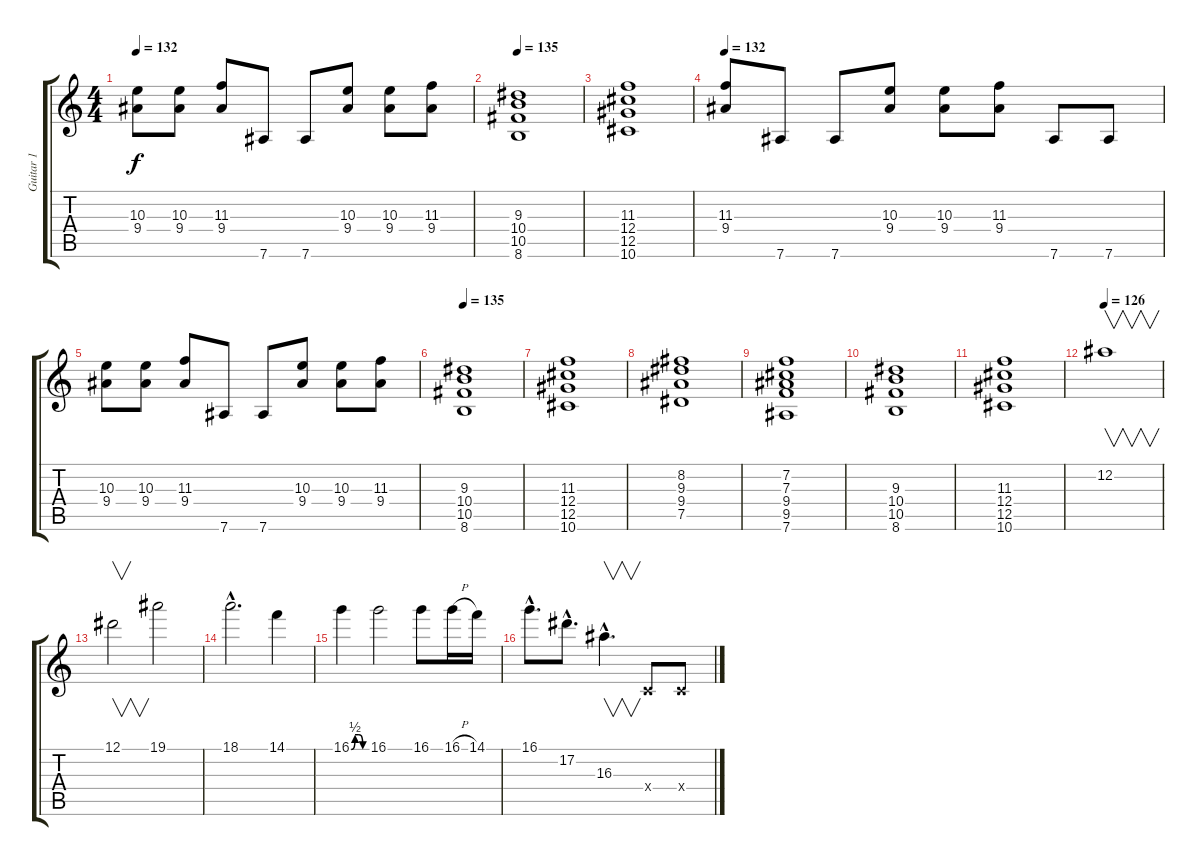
\track ("Guitar 1" "Guitar 1") {instrument distortionguitar}
\staff {score tabs}
\tuning (Eb4 Bb3 Gb3 Db3 Ab2 Eb2) {hide}
\ts (4 4)
\tempo 132
\clef g2
\ks c
(10.3 9.4).8{dy f} (10.3 9.4).8 (11.3 9.4).8 7.6.8 7.6.8 (10.3 9.4).8 (10.3 9.4).8 (11.3 9.4).8 |
\tempo 135
(9.3 10.4 10.5 8.6).1 |
(11.3 12.4 12.5 10.6).1 |
\tempo 132
(11.3 9.4).8 7.6.8 7.6.8 (10.3 9.4).8 (10.3 9.4).8 (11.3 9.4).8 7.6.8 7.6.8 |
(10.3 9.4).8 (10.3 9.4).8 (11.3 9.4).8 7.6.8 7.6.8 (10.3 9.4).8 (10.3 9.4).8 (11.3 9.4).8 |
\tempo 135
(9.3 10.4 10.5 8.6).1 |
(11.3 12.4 12.5 10.6).1 |
(8.2 9.3 9.4 7.5).1 |
(7.2 7.3 9.4 9.5 7.6).1 |
(9.3 10.4 10.5 8.6).1 |
(11.3 12.4 12.5 10.6).1 |
\tempo 126
12.2.1{v} |
12.1.2{v} 19.1.2 |
18.1{hac}.2{d} 14.1.4 |
16.1{be (custom 0 0 15 2 30 2 45 0 60 0)}.4 16.1.2 16.1.8 16.1{h}.16 14.1.16 |
16.1{hac}.8{d} 17.2{hac}.8{d} 16.3{hac}.4{v d} -1.4{x}.8 -1.4{x}.8
